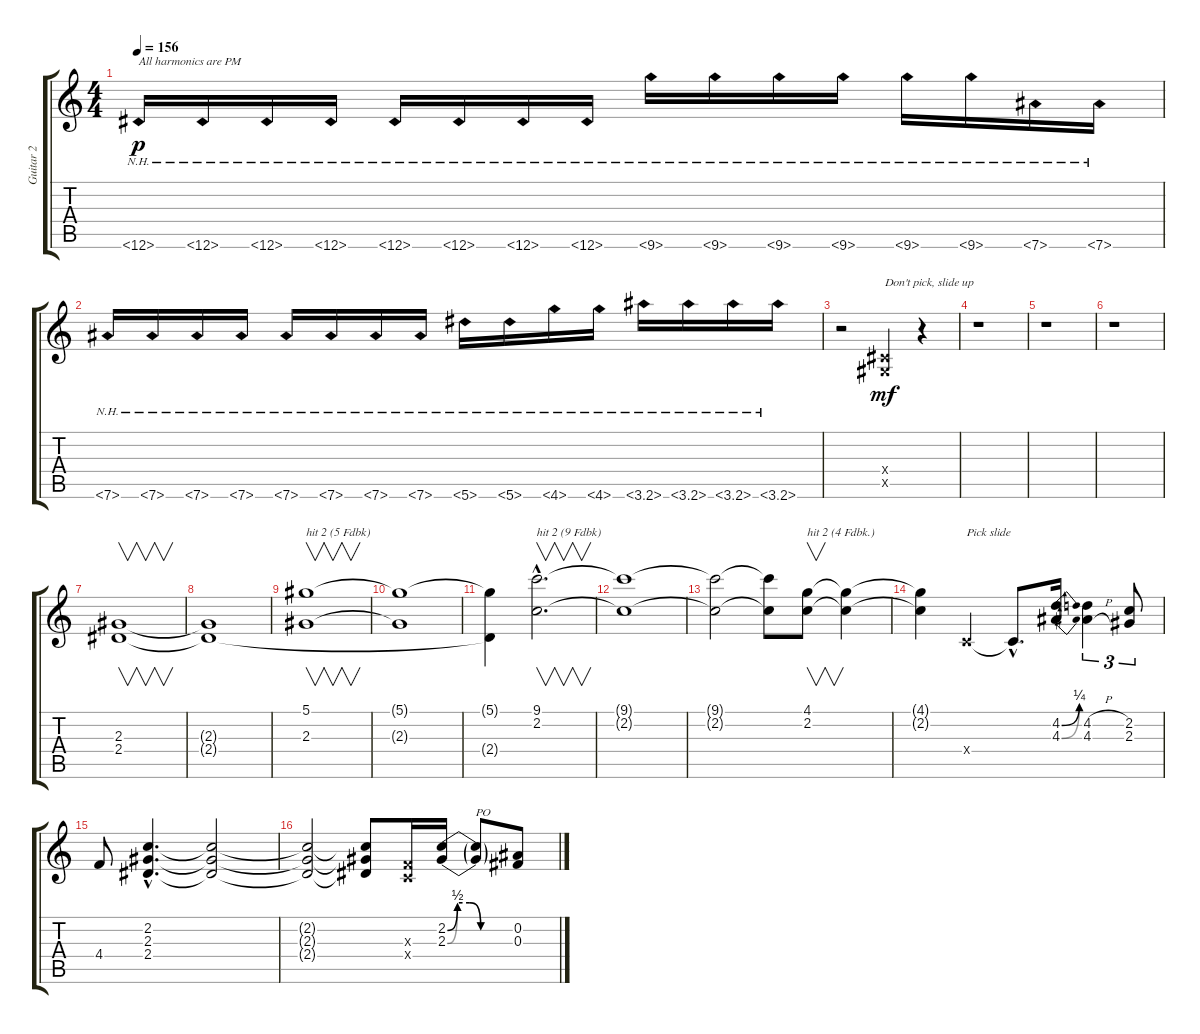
\track ("Guitar 2" "Guitar 2") {instrument overdrivenguitar}
\staff {score tabs}
\tuning (Eb4 Bb3 Gb3 Db3 Ab2 Eb2) {hide}
\ts (4 4)
\tempo 156
\clef g2
\ks c
12.6{nh}.16{txt "All harmonics are PM" dy p instrument overdrivenguitar} 12.6{nh}.16 12.6{nh}.16 12.6{nh}.16 12.6{nh}.16 12.6{nh}.16 12.6{nh}.16 12.6{nh}.16 9.6{nh}.16 9.6{nh}.16 9.6{nh}.16 9.6{nh}.16 9.6{nh}.16 9.6{nh}.16 7.6{nh}.16 7.6{nh}.16 |
7.6{nh}.16 7.6{nh}.16 7.6{nh}.16 7.6{nh}.16 7.6{nh}.16 7.6{nh}.16 7.6{nh}.16 7.6{nh}.16 5.6{nh}.16 5.6{nh}.16 4.6{nh}.16 4.6{nh}.16 3.6{nh}.16 3.6{nh}.16 3.6{nh}.16 3.6{nh}.16 |
r.2 (0.4{x} 0.5{x}).4{txt "Don't pick, slide up" dy mf} r.4 |
r.1 |
r.1 |
r.1 |
(2.3 2.4).1{v} |
(2.3{t} 2.4{t}).1 |
(5.1 2.3).1{v txt "hit 2 (5 Fdbk)"} |
(5.1{t} 2.3{t}).1 |
(5.1{t} 2.4{t}).4 (9.1{hac} 2.2{hac}).2{v d txt "hit 2 (9 Fdbk)"} |
(9.1{t} 2.2{t}).1 |
(9.1{t} 2.2{t}).2 (9.1{t} 2.2{t}).8 (4.1 2.2).8{v txt "hit 2 (4 Fdbk.)"} (4.1{t} 2.2{t}).4 |
(4.1{t} 2.2{t}).4 -1.4{x}.4{txt "Pick slide"} -1.4{hac t}.8{d} (4.2{be (bend 0 0 60 1)} 4.3{be (bend 0 0 60 1)}).16 (4.2{h} 4.3{h}).4{tu (3 2)} (2.2 2.3).8{tu (3 2)} |
4.4.8 (2.2{hac} 2.3{hac} 2.4{hac}).4{d} (2.2{t} 2.3{t} 2.4{t}).2 |
(2.2{t} 2.3{t} 2.4{t}).2 (2.2{t} 2.3{t} 2.4{t}).8 (-1.3{x} -1.4{x}).16 (2.2{be (custom 0 0 9 2 20 2 30 0 45 0 60 0)} 2.3{be (custom 0 0 9 2 20 2 30 0 45 0 60 0)}).16 (2.2{t} 2.3{t}).8{txt "PO"} (0.2 0.3).8
